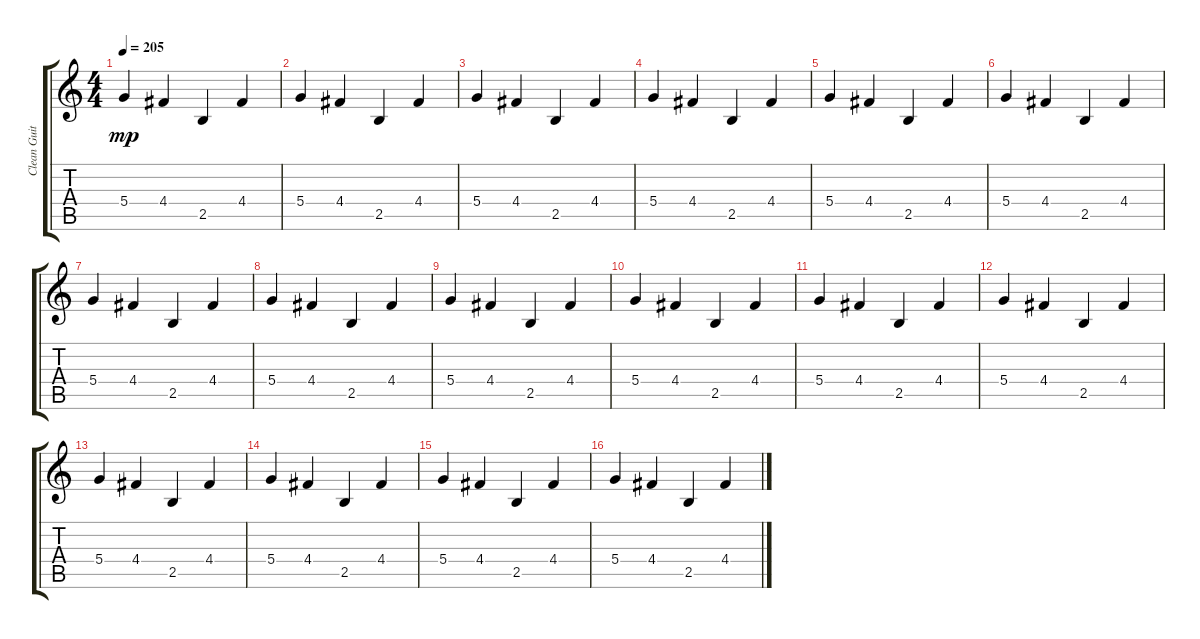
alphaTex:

\track ("Clean Guitar" "Clean Guit") {instrument electricguitarclean}
\staff {score tabs}
\tuning (E4 B3 G3 D3 A2 E2) {hide}
\ts (4 4)
\tempo 205
\clef g2
\ks c
5.4.4{dy mp} 4.4.4 2.5.4 4.4.4 |
5.4.4 4.4.4 2.5.4 4.4.4 |
5.4.4 4.4.4 2.5.4 4.4.4 |
5.4.4 4.4.4 2.5.4 4.4.4 |
5.4.4 4.4.4 2.5.4 4.4.4 |
5.4.4 4.4.4 2.5.4 4.4.4 |
5.4.4 4.4.4 2.5.4 4.4.4 |
5.4.4 4.4.4 2.5.4 4.4.4 |
5.4.4 4.4.4 2.5.4 4.4.4 |
5.4.4 4.4.4 2.5.4 4.4.4 |
5.4.4 4.4.4 2.5.4 4.4.4 |
5.4.4 4.4.4 2.5.4 4.4.4 |
5.4.4 4.4.4 2.5.4 4.4.4 |
5.4.4 4.4.4 2.5.4 4.4.4 |
5.4.4 4.4.4 2.5.4 4.4.4 |
5.4.4 4.4.4 2.5.4 4.4.4
